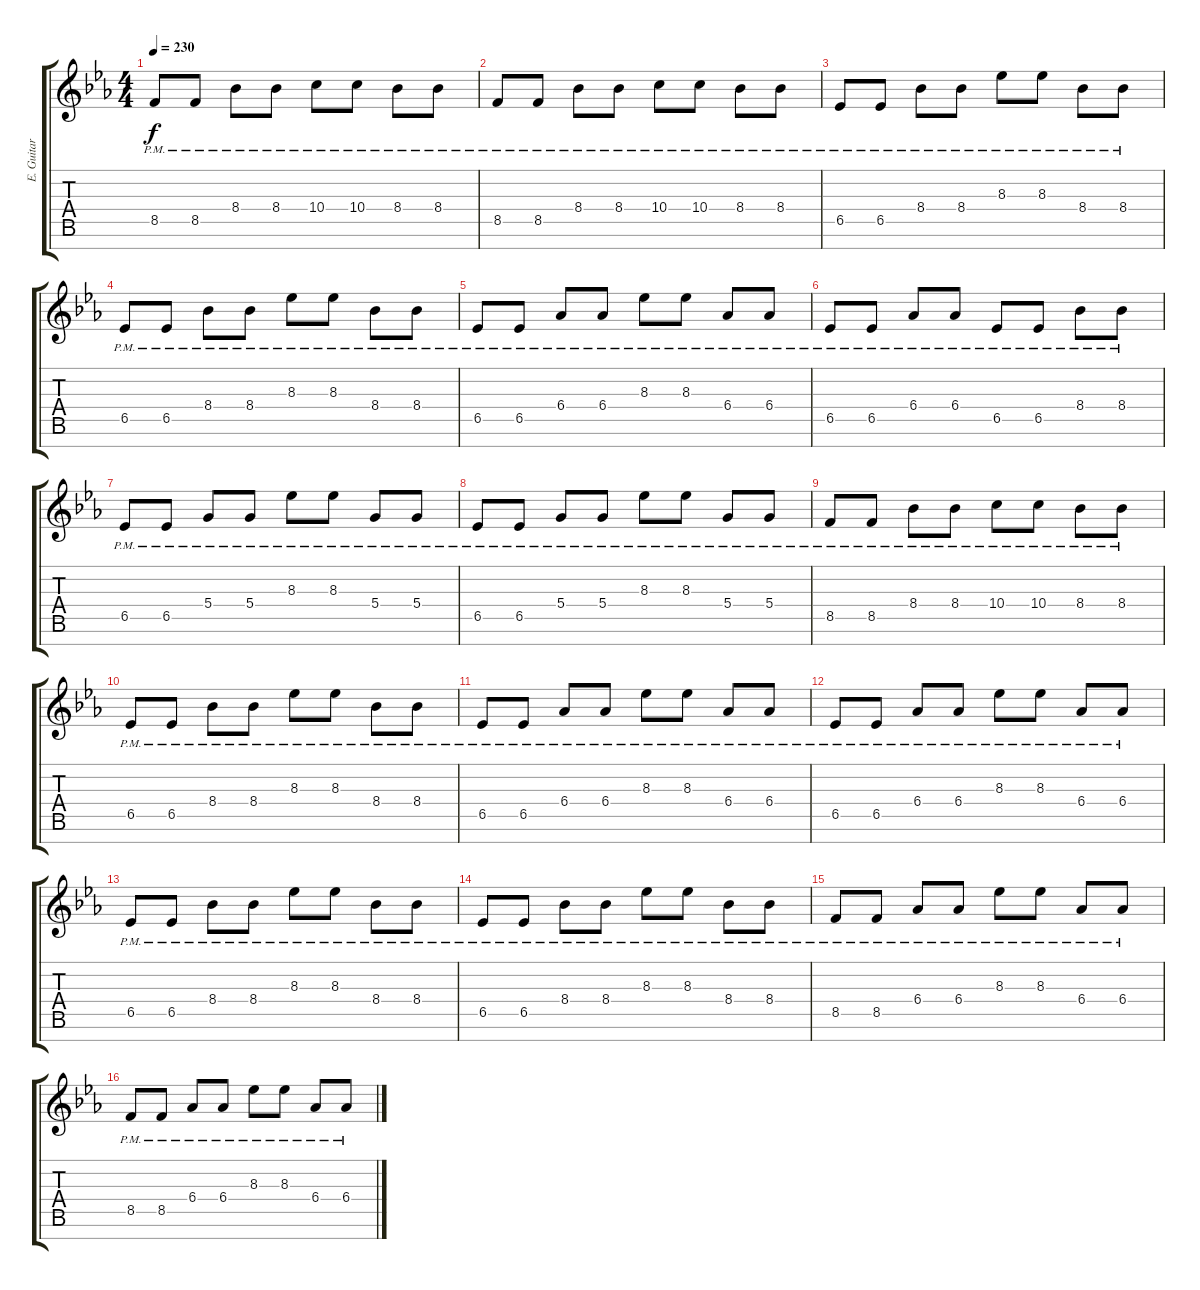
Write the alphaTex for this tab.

\track ("E. Guitar II" "E. Guitar ") {instrument overdrivenguitar}
\staff {score tabs}
\tuning (E4 B3 G3 D3 A2 E2 B1) {hide}
\ts (4 4)
\tempo 230
\clef g2
\ks eb
8.5{pm}.8{dy f} 8.5{pm}.8 8.4{pm}.8 8.4{pm}.8 10.4{pm}.8 10.4{pm}.8 8.4{pm}.8 8.4{pm}.8 |
8.5{pm}.8 8.5{pm}.8 8.4{pm}.8 8.4{pm}.8 10.4{pm}.8 10.4{pm}.8 8.4{pm}.8 8.4{pm}.8 |
6.5{pm}.8 6.5{pm}.8 8.4{pm}.8 8.4{pm}.8 8.3{pm}.8 8.3{pm}.8 8.4{pm}.8 8.4{pm}.8 |
6.5{pm}.8 6.5{pm}.8 8.4{pm}.8 8.4{pm}.8 8.3{pm}.8 8.3{pm}.8 8.4{pm}.8 8.4{pm}.8 |
6.5{pm}.8 6.5{pm}.8 6.4{pm}.8 6.4{pm}.8 8.3{pm}.8 8.3{pm}.8 6.4{pm}.8 6.4{pm}.8 |
6.5{pm}.8 6.5{pm}.8 6.4{pm}.8 6.4{pm}.8 6.5{pm}.8 6.5{pm}.8 8.4{pm}.8 8.4{pm}.8 |
6.5{pm}.8 6.5{pm}.8 5.4{pm}.8 5.4{pm}.8 8.3{pm}.8 8.3{pm}.8 5.4{pm}.8 5.4{pm}.8 |
6.5{pm}.8 6.5{pm}.8 5.4{pm}.8 5.4{pm}.8 8.3{pm}.8 8.3{pm}.8 5.4{pm}.8 5.4{pm}.8 |
8.5{pm}.8 8.5{pm}.8 8.4{pm}.8 8.4{pm}.8 10.4{pm}.8 10.4{pm}.8 8.4{pm}.8 8.4{pm}.8 |
6.5{pm}.8 6.5{pm}.8 8.4{pm}.8 8.4{pm}.8 8.3{pm}.8 8.3{pm}.8 8.4{pm}.8 8.4{pm}.8 |
6.5{pm}.8 6.5{pm}.8 6.4{pm}.8 6.4{pm}.8 8.3{pm}.8 8.3{pm}.8 6.4{pm}.8 6.4{pm}.8 |
6.5{pm}.8 6.5{pm}.8 6.4{pm}.8 6.4{pm}.8 8.3{pm}.8 8.3{pm}.8 6.4{pm}.8 6.4{pm}.8 |
6.5{pm}.8 6.5{pm}.8 8.4{pm}.8 8.4{pm}.8 8.3{pm}.8 8.3{pm}.8 8.4{pm}.8 8.4{pm}.8 |
6.5{pm}.8 6.5{pm}.8 8.4{pm}.8 8.4{pm}.8 8.3{pm}.8 8.3{pm}.8 8.4{pm}.8 8.4{pm}.8 |
8.5{pm}.8 8.5{pm}.8 6.4{pm}.8 6.4{pm}.8 8.3{pm}.8 8.3{pm}.8 6.4{pm}.8 6.4{pm}.8 |
8.5{pm}.8 8.5{pm}.8 6.4{pm}.8 6.4{pm}.8 8.3{pm}.8 8.3{pm}.8 6.4{pm}.8 6.4{pm}.8
